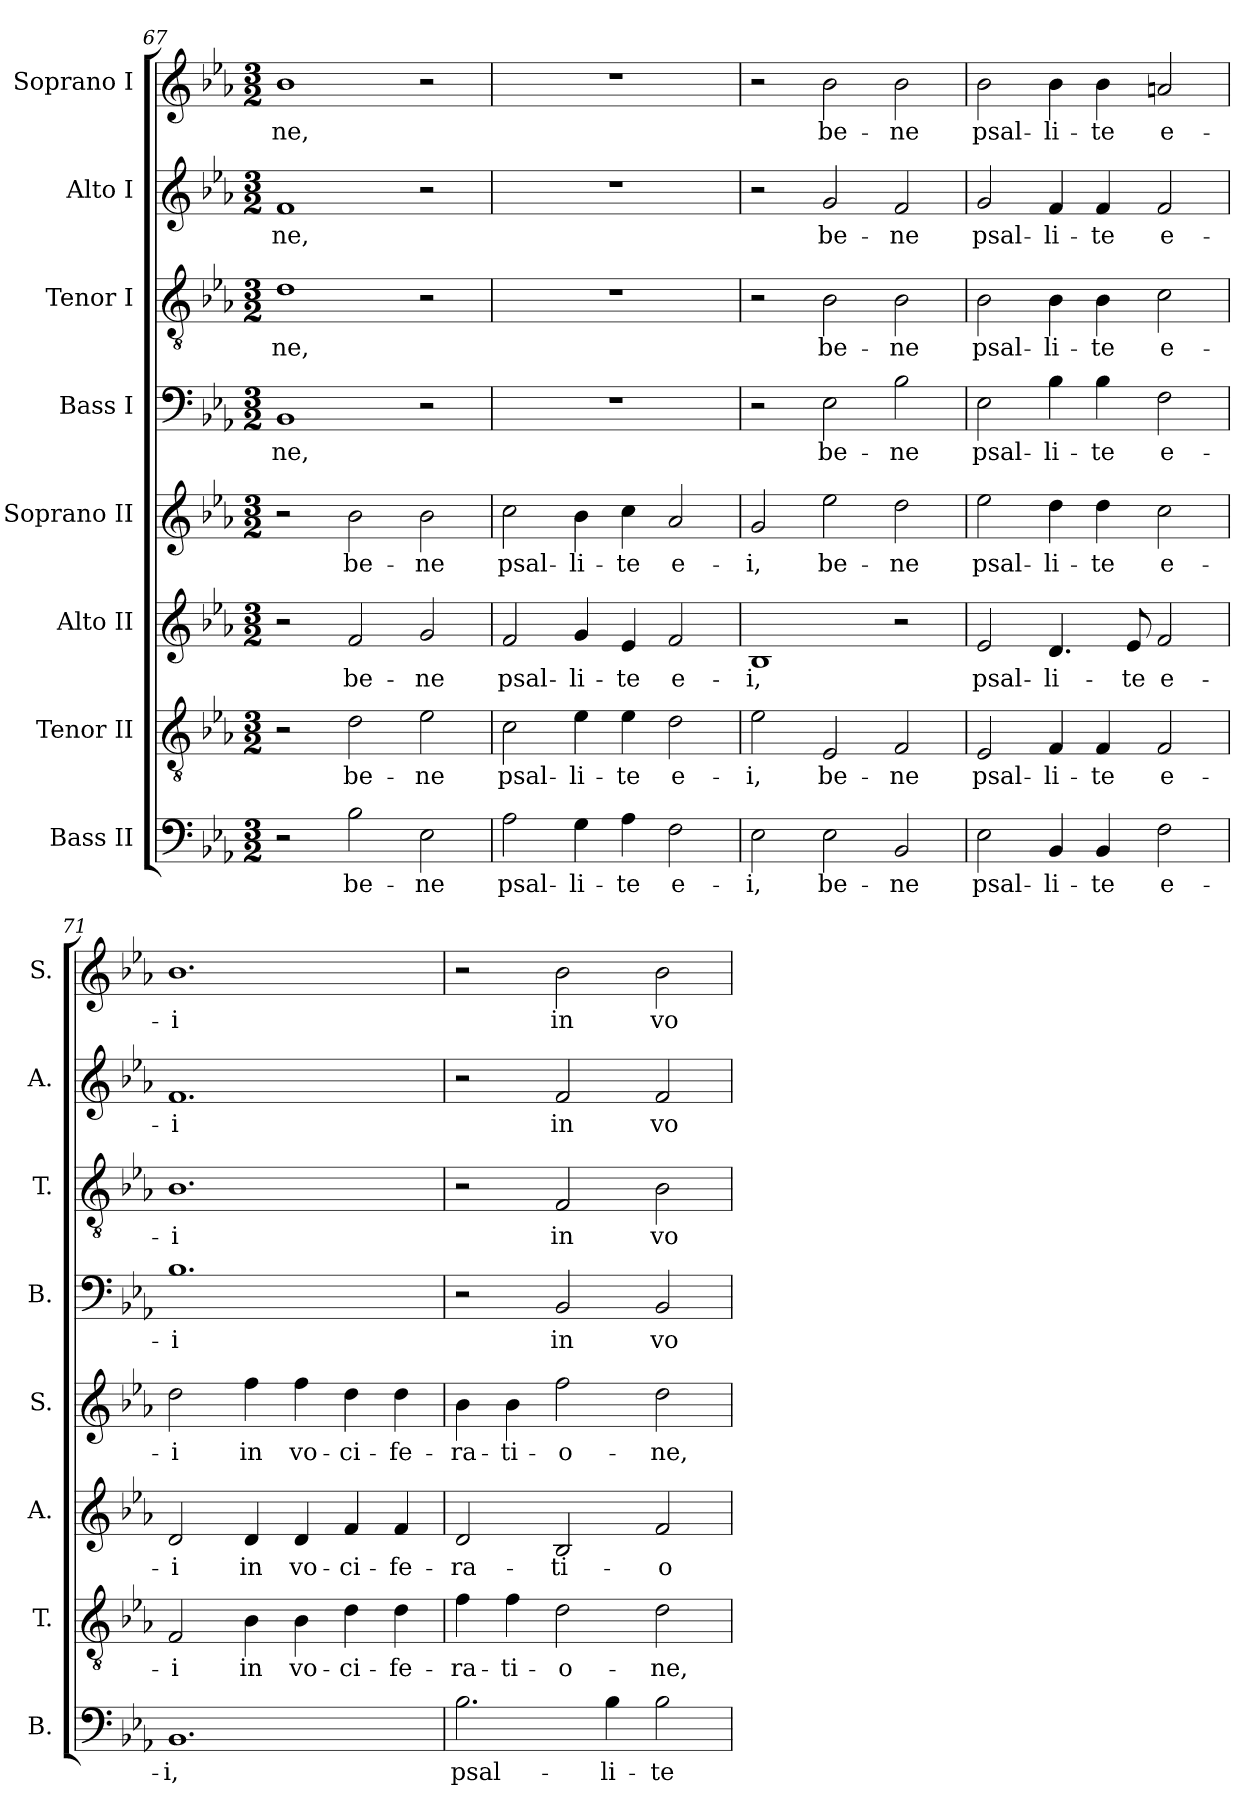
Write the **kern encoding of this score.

**kern	**text	**kern	**text	**kern	**text	**kern	**text	**kern	**text	**kern	**text	**kern	**text	**kern	**text
*part8	*part8	*part7	*part7	*part6	*part6	*part5	*part5	*part4	*part4	*part3	*part3	*part2	*part2	*part1	*part1
*staff8	*staff8	*staff7	*staff7	*staff6	*staff6	*staff5	*staff5	*staff4	*staff4	*staff3	*staff3	*staff2	*staff2	*staff1	*staff1
*I"Bass II	*	*I"Tenor II	*	*I"Alto II	*	*I"Soprano II	*	*I"Bass I	*	*I"Tenor I	*	*I"Alto I	*	*I"Soprano I	*
*I'B.	*	*I'T.	*	*I'A.	*	*I'S.	*	*I'B.	*	*I'T.	*	*I'A.	*	*I'S.	*
*clefF4	*	*clefGv2	*	*clefG2	*	*clefG2	*	*clefF4	*	*clefGv2	*	*clefG2	*	*clefG2	*
*	*	*ITrd7c12	*	*	*	*	*	*	*	*ITrd7c12	*	*	*	*	*
*k[b-e-a-]	*	*k[b-e-a-]	*	*k[b-e-a-]	*	*k[b-e-a-]	*	*k[b-e-a-]	*	*k[b-e-a-]	*	*k[b-e-a-]	*	*k[b-e-a-]	*
*E-:	*	*E-:	*	*E-:	*	*E-:	*	*E-:	*	*E-:	*	*E-:	*	*E-:	*
*M3/2	*	*M3/2	*	*M3/2	*	*M3/2	*	*M3/2	*	*M3/2	*	*M3/2	*	*M3/2	*
=67	=67	=67	=67	=67	=67	=67	=67	=67	=67	=67	=67	=67	=67	=67	=67
!	!	!	!	!	!	!	!	!	!LO:LY:b	!	!LO:LY:b	!	!LO:LY:b	!	!LO:LY:b
2r	.	2r	.	2r	.	2r	.	1BB-	-ne,	1D	-ne,	1f	-ne,	1b-	-ne,
!	!LO:LY:b	!	!LO:LY:b	!	!LO:LY:b	!	!LO:LY:b	!	!	!	!	!	!	!	!
2B-\	be-	2D\	be-	2f/	be-	2b-\	be-	.	.	.	.	.	.	.	.
!	!LO:LY:b	!	!LO:LY:b	!	!LO:LY:b	!	!LO:LY:b	!	!	!	!	!	!	!	!
2E-\	-ne	2E-\	-ne	2g/	-ne	2b-\	-ne	2r	.	2r	.	2r	.	2r	.
!!LO:PB:g=z
=68	=68	=68	=68	=68	=68	=68	=68	=68	=68	=68	=68	=68	=68	=68	=68
!	!LO:LY:b	!	!LO:LY:b	!	!LO:LY:b	!	!LO:LY:b	!LO:N:vis=1	!	!LO:N:vis=1	!	!LO:N:vis=1	!	!LO:N:vis=1	!
2A-\	psal-	2C\	psal-	2f/	psal-	2cc\	psal-	1.r	.	1.r	.	1.r	.	1.r	.
!	!LO:LY:b	!	!LO:LY:b	!	!LO:LY:b	!	!LO:LY:b	!	!	!	!	!	!	!	!
4G\	-li-	4E-\	-li-	4g/	-li-	4b-\	-li-	.	.	.	.	.	.	.	.
!	!LO:LY:b	!	!LO:LY:b	!	!LO:LY:b	!	!LO:LY:b	!	!	!	!	!	!	!	!
4A-\	-te	4E-\	-te	4e-/	-te	4cc\	-te	.	.	.	.	.	.	.	.
!	!LO:LY:b	!	!LO:LY:b	!	!LO:LY:b	!	!LO:LY:b	!	!	!	!	!	!	!	!
2F\	e-	2D\	e-	2f/	e-	2a-/	e-	.	.	.	.	.	.	.	.
=69	=69	=69	=69	=69	=69	=69	=69	=69	=69	=69	=69	=69	=69	=69	=69
!	!LO:LY:b	!	!LO:LY:b	!	!LO:LY:b	!	!LO:LY:b	!	!	!	!	!	!	!	!
2E-\	-i,	2E-\	-i,	1B-	-i,	2g/	-i,	2r	.	2r	.	2r	.	2r	.
!	!LO:LY:b	!	!LO:LY:b	!	!	!	!LO:LY:b	!	!LO:LY:b	!	!LO:LY:b	!	!LO:LY:b	!	!LO:LY:b
2E-\	be-	2EE-/	be-	.	.	2ee-\	be-	2E-\	be-	2BB-\	be-	2g/	be-	2b-\	be-
!	!LO:LY:b	!	!LO:LY:b	!	!	!	!LO:LY:b	!	!LO:LY:b	!	!LO:LY:b	!	!LO:LY:b	!	!LO:LY:b
2BB-/	-ne	2FF/	-ne	2r	.	2dd\	-ne	2B-\	-ne	2BB-\	-ne	2f/	-ne	2b-\	-ne
=70	=70	=70	=70	=70	=70	=70	=70	=70	=70	=70	=70	=70	=70	=70	=70
!	!LO:LY:b	!	!LO:LY:b	!	!LO:LY:b	!	!LO:LY:b	!	!LO:LY:b	!	!LO:LY:b	!	!LO:LY:b	!	!LO:LY:b
2E-\	psal-	2EE-/	psal-	2e-/	psal-	2ee-\	psal-	2E-\	psal-	2BB-\	psal-	2g/	psal-	2b-\	psal-
!	!LO:LY:b	!	!LO:LY:b	!	!LO:LY:b	!	!LO:LY:b	!	!LO:LY:b	!	!LO:LY:b	!	!LO:LY:b	!	!LO:LY:b
4BB-/	-li-	4FF/	-li-	4.d/	-li-	4dd\	-li-	4B-\	-li-	4BB-\	-li-	4f/	-li-	4b-\	-li-
!	!LO:LY:b	!	!LO:LY:b	!	!	!	!LO:LY:b	!	!LO:LY:b	!	!LO:LY:b	!	!LO:LY:b	!	!LO:LY:b
4BB-/	-te	4FF/	-te	.	.	4dd\	-te	4B-\	-te	4BB-\	-te	4f/	-te	4b-\	-te
!	!	!	!	!	!LO:LY:b	!	!	!	!	!	!	!	!	!	!
.	.	.	.	8e-/	-te	.	.	.	.	.	.	.	.	.	.
!	!LO:LY:b	!	!LO:LY:b	!	!LO:LY:b	!	!LO:LY:b	!	!LO:LY:b	!	!LO:LY:b	!	!LO:LY:b	!	!LO:LY:b
2F\	e-	2FF/	e-	2f/	e-	2cc\	e-	2F\	e-	2C\	e-	2f/	e-	2an/	e-
=71	=71	=71	=71	=71	=71	=71	=71	=71	=71	=71	=71	=71	=71	=71	=71
!	!LO:LY:b	!	!LO:LY:b	!	!LO:LY:b	!	!LO:LY:b	!	!LO:LY:b	!	!LO:LY:b	!	!LO:LY:b	!	!LO:LY:b
1.BB-	-i,	2FF/	-i	2d/	-i	2dd\	-i	1.B-	-i	1.BB-	-i	1.f	-i	1.b-	-i
!	!	!	!LO:LY:b	!	!LO:LY:b	!	!LO:LY:b	!	!	!	!	!	!	!	!
.	.	4BB-\	in	4d/	in	4ff\	in	.	.	.	.	.	.	.	.
!	!	!	!LO:LY:b	!	!LO:LY:b	!	!LO:LY:b	!	!	!	!	!	!	!	!
.	.	4BB-\	vo-	4d/	vo-	4ff\	vo-	.	.	.	.	.	.	.	.
!	!	!	!LO:LY:b	!	!LO:LY:b	!	!LO:LY:b	!	!	!	!	!	!	!	!
.	.	4D\	-ci-	4f/	-ci-	4dd\	-ci-	.	.	.	.	.	.	.	.
!	!	!	!LO:LY:b	!	!LO:LY:b	!	!LO:LY:b	!	!	!	!	!	!	!	!
.	.	4D\	-fe-	4f/	-fe-	4dd\	-fe-	.	.	.	.	.	.	.	.
=72	=72	=72	=72	=72	=72	=72	=72	=72	=72	=72	=72	=72	=72	=72	=72
!	!LO:LY:b	!	!LO:LY:b	!	!LO:LY:b	!	!LO:LY:b	!	!	!	!	!	!	!	!
2.B-\	psal-	4F\	-ra-	2d/	-ra-	4b-\	-ra-	2r	.	2r	.	2r	.	2r	.
!	!	!	!LO:LY:b	!	!	!	!LO:LY:b	!	!	!	!	!	!	!	!
.	.	4F\	-ti-	.	.	4b-\	-ti-	.	.	.	.	.	.	.	.
!	!	!	!LO:LY:b	!	!LO:LY:b	!	!LO:LY:b	!	!LO:LY:b	!	!LO:LY:b	!	!LO:LY:b	!	!LO:LY:b
.	.	2D\	-o-	2B-/	-ti-	2ff\	-o-	2BB-/	in	2FF/	in	2f/	in	2b-\	in
!	!LO:LY:b	!	!	!	!	!	!	!	!	!	!	!	!	!	!
4B-\	-li-	.	.	.	.	.	.	.	.	.	.	.	.	.	.
!	!LO:LY:b	!	!LO:LY:b	!	!LO:LY:b	!	!LO:LY:b	!	!LO:LY:b	!	!LO:LY:b	!	!LO:LY:b	!	!LO:LY:b
2B-\	-te	2D\	-ne,	2f/	-o-	2dd\	-ne,	2BB-/	vo-	2BB-\	vo-	2f/	vo-	2b-\	vo-
=	=	=	=	=	=	=	=	=	=	=	=	=	=	=	=
*-	*-	*-	*-	*-	*-	*-	*-	*-	*-	*-	*-	*-	*-	*-	*-
